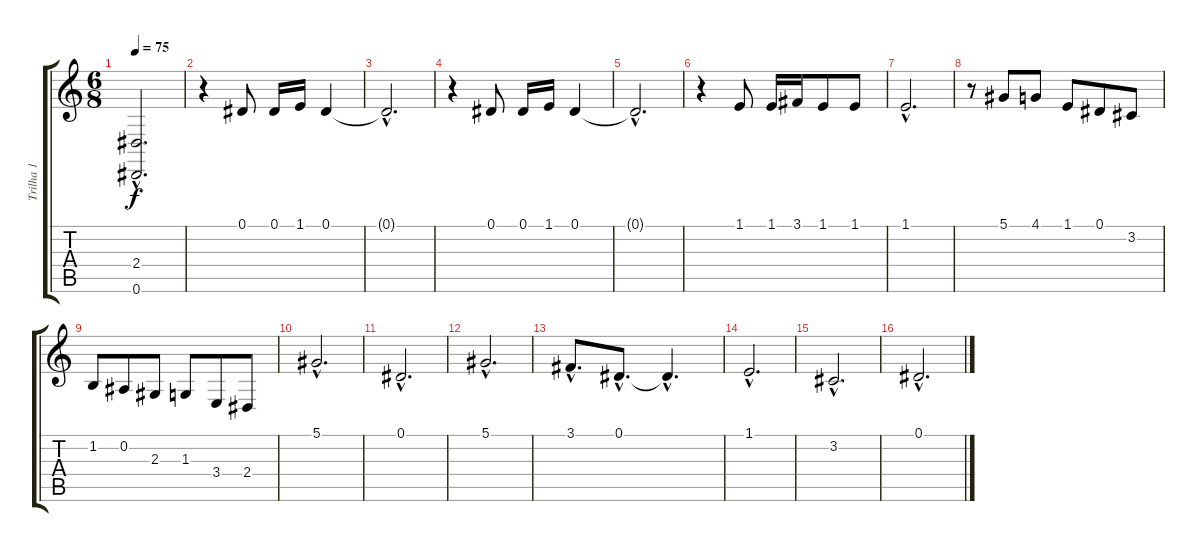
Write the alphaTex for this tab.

\track ("Trilha 1" "Trilha 1") {instrument acousticgrandpiano}
\staff {score tabs}
\tuning (Eb4 Bb3 Gb3 Db3 Ab2 Eb2) {hide}
\ts (6 8)
\tempo 75
\clef g2
\ks c
(2.4{hac t} 0.6{hac t}).2{d dy f} |
r.4 0.1.8 0.1.16 1.1.16 0.1.4 |
0.1{hac t}.2{d} |
r.4 0.1.8 0.1.16 1.1.16 0.1.4 |
0.1{hac t}.2{d} |
r.4 1.1.8 1.1.16 3.1.16 1.1.8 1.1.8 |
1.1{hac}.2{d} |
r.8{volume 13 instrument stringensemble1} 5.1.8 4.1.8 1.1.8 0.1.8 3.2.8 |
1.2.8 0.2.8 2.3.8 1.3.8 3.4.8 2.4.8 |
5.1{hac}.2{d} |
0.1{hac}.2{d} |
5.1{hac}.2{d} |
3.1{hac}.8{d} 0.1{hac}.8{d} 0.1{hac t}.4{d} |
1.1{hac}.2{d} |
3.2{hac}.2{d} |
0.1{hac}.2{d}
